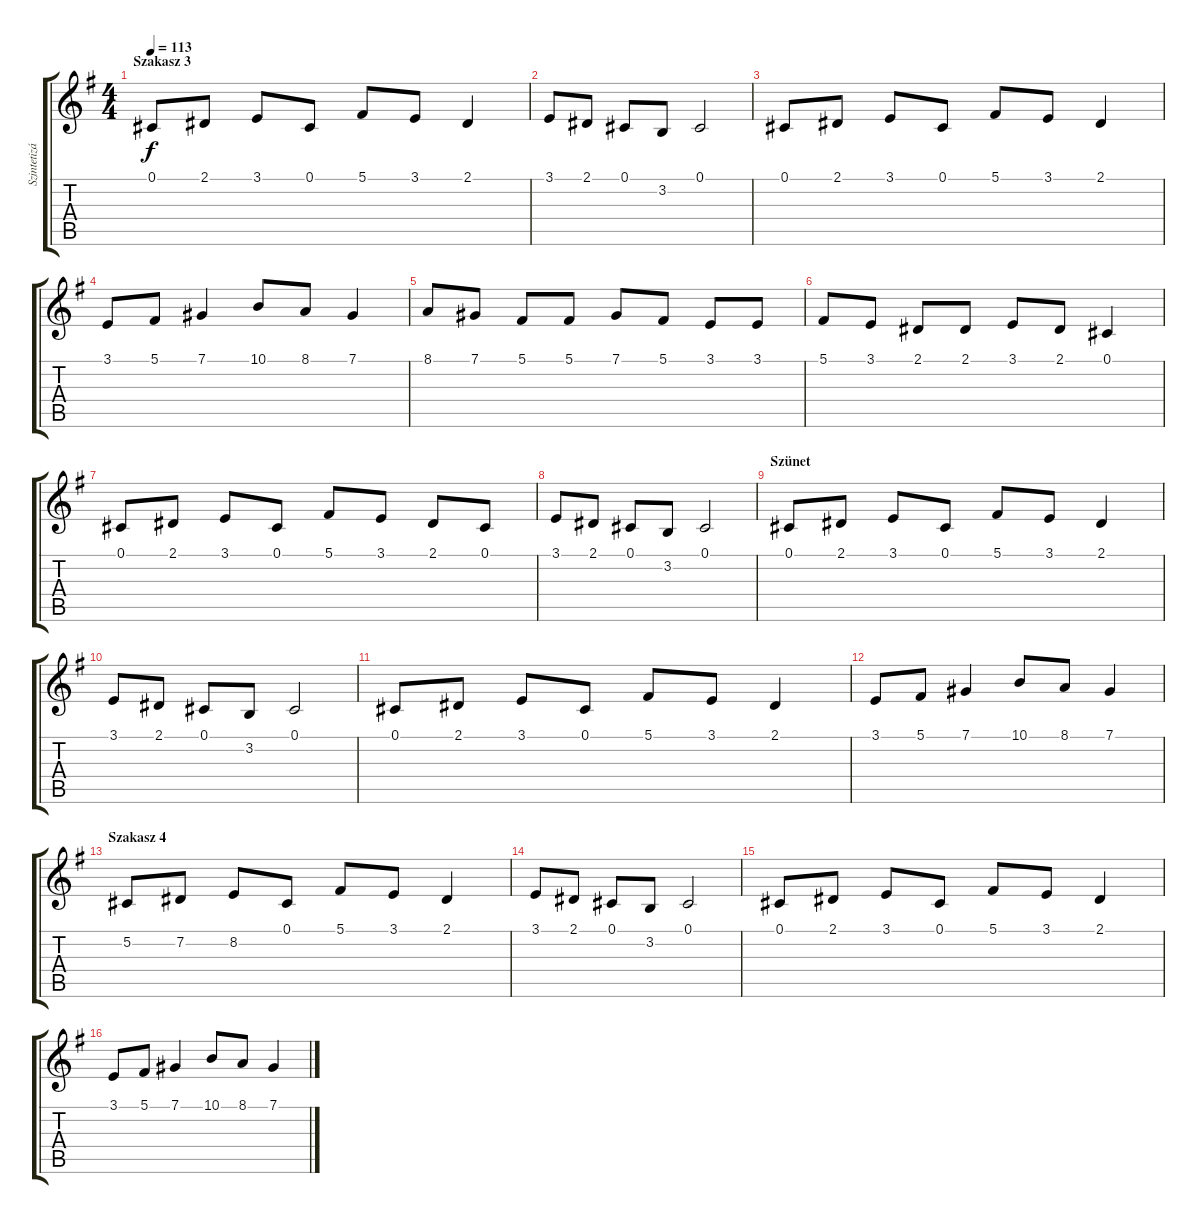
\track ("Szintetizátor 1" "Szintetizá") {instrument stringensemble2}
\staff {score tabs}
\tuning (Db4 Ab3 E3 B2 Gb2 Db2) {hide}
\ts (4 4)
\section ("" "Szakasz 3")
\tempo 113
\clef g2
\ks g
0.1.8{dy f} 2.1.8 3.1.8 0.1.8 5.1.8 3.1.8 2.1.4 |
3.1.8 2.1.8 0.1.8 3.2.8 0.1.2 |
0.1.8 2.1.8 3.1.8 0.1.8 5.1.8 3.1.8 2.1.4 |
3.1.8 5.1.8 7.1.4 10.1.8 8.1.8 7.1.4 |
8.1.8 7.1.8 5.1.8 5.1.8 7.1.8 5.1.8 3.1.8 3.1.8 |
5.1.8 3.1.8 2.1.8 2.1.8 3.1.8 2.1.8 0.1.4 |
0.1.8 2.1.8 3.1.8 0.1.8 5.1.8 3.1.8 2.1.8 0.1.8 |
3.1.8 2.1.8 0.1.8 3.2.8 0.1.2 |
\section ("" "Szünet")
0.1.8 2.1.8 3.1.8 0.1.8 5.1.8 3.1.8 2.1.4 |
3.1.8 2.1.8 0.1.8 3.2.8 0.1.2 |
0.1.8 2.1.8 3.1.8 0.1.8 5.1.8 3.1.8 2.1.4 |
3.1.8 5.1.8 7.1.4 10.1.8 8.1.8 7.1.4 |
\section ("" "Szakasz 4")
5.2.8 7.2.8 8.2.8 0.1.8 5.1.8 3.1.8 2.1.4 |
3.1.8 2.1.8 0.1.8 3.2.8 0.1.2 |
0.1.8 2.1.8 3.1.8 0.1.8 5.1.8 3.1.8 2.1.4 |
3.1.8 5.1.8 7.1.4 10.1.8 8.1.8 7.1.4
